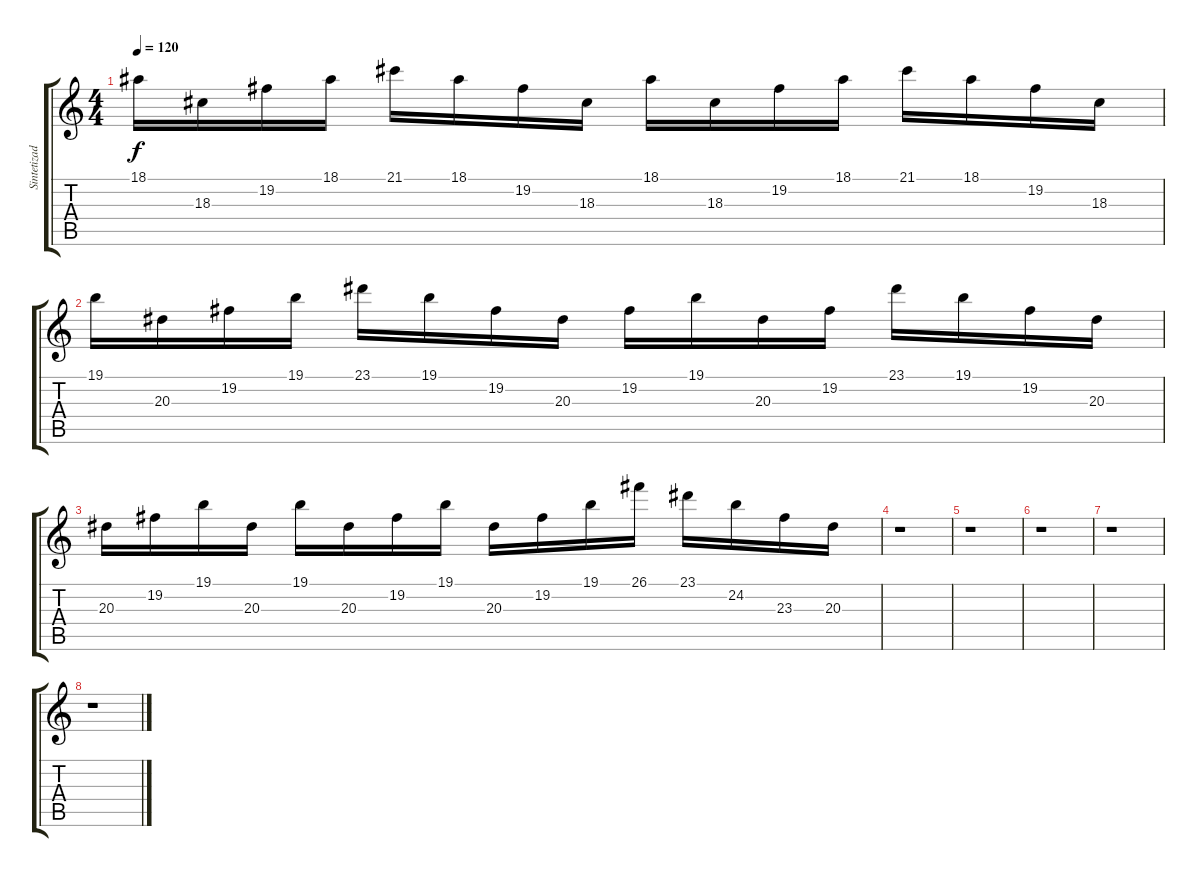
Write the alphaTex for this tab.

\track ("Sintetizador" "Sintetizad") {instrument acousticgrandpiano}
\staff {score tabs}
\tuning (E4 B3 G3 D3 A2 E2) {hide}
\ts (4 4)
\tempo 120
\clef g2
\ks c
18.1.16{dy f} 18.3.16 19.2.16 18.1.16 21.1.16 18.1.16 19.2.16 18.3.16 18.1.16 18.3.16 19.2.16 18.1.16 21.1.16 18.1.16 19.2.16 18.3.16 |
19.1.16 20.3.16 19.2.16 19.1.16 23.1.16 19.1.16 19.2.16 20.3.16 19.2.16 19.1.16 20.3.16 19.2.16 23.1.16 19.1.16 19.2.16 20.3.16 |
20.3.16 19.2.16 19.1.16 20.3.16 19.1.16 20.3.16 19.2.16 19.1.16 20.3.16 19.2.16 19.1.16 26.1.16 23.1.16 24.2.16 23.3.16 20.3.16 |
r.1 |
r.1 |
r.1 |
r.1 |
r.1
